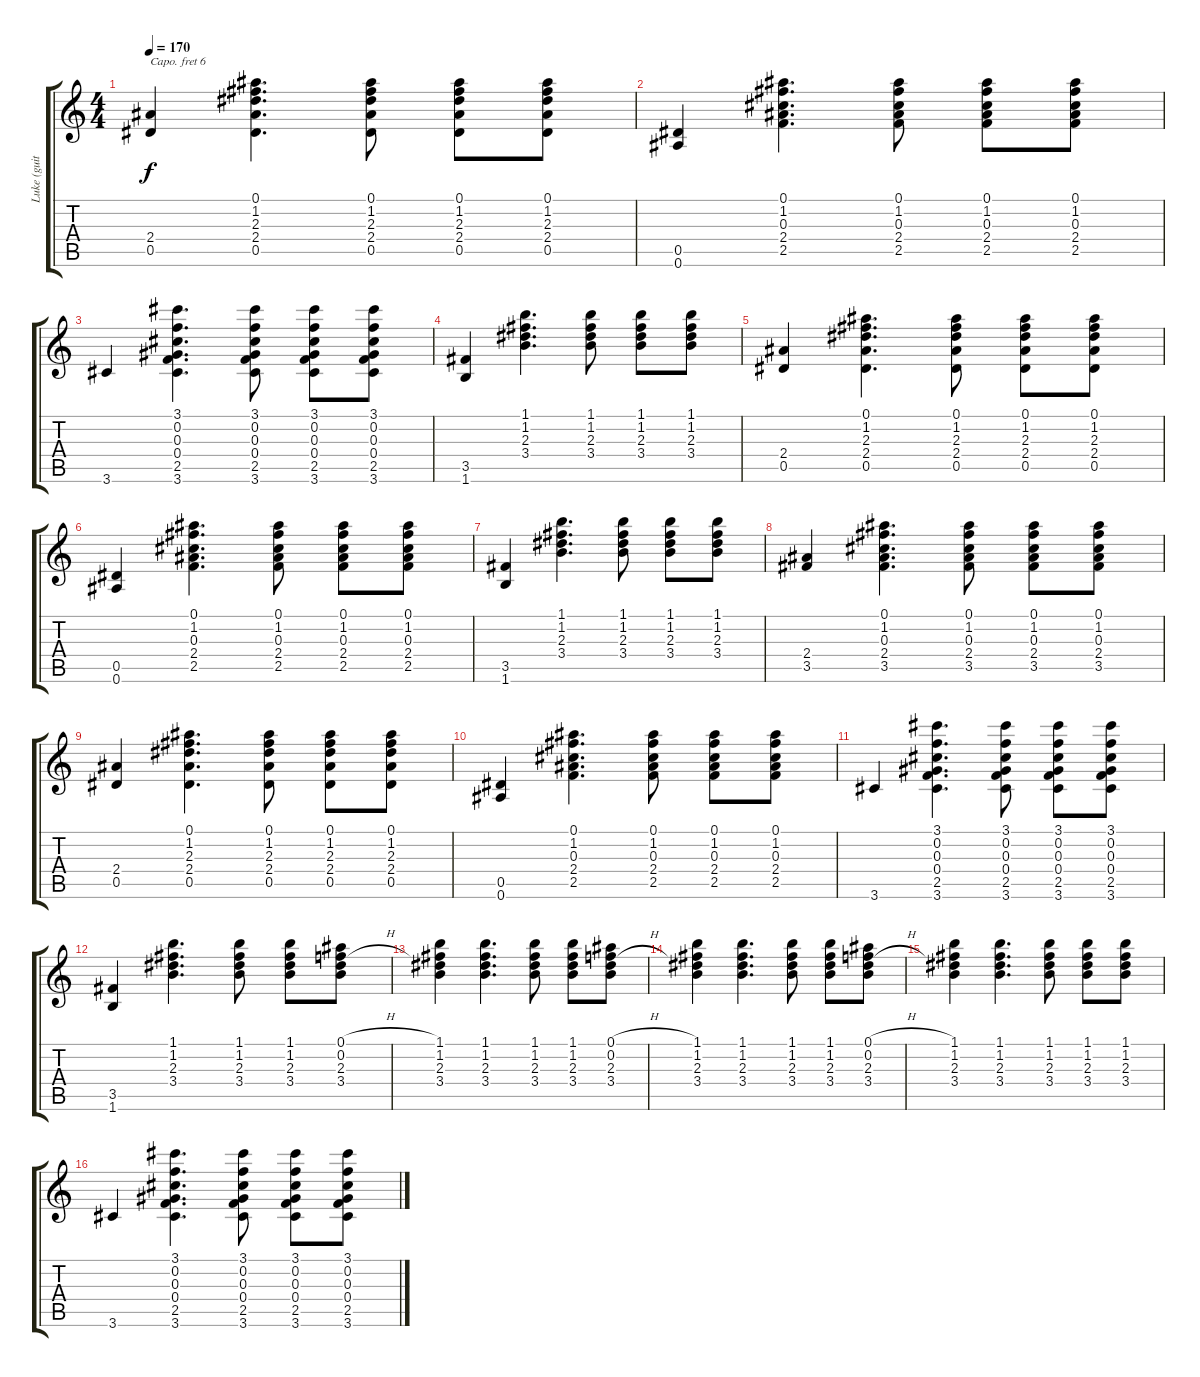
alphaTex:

\track ("Luke (guitar)" "Luke (guit") {instrument acousticguitarsteel}
\staff {score tabs}
\capo 6
\tuning (E4 B3 G3 D3 A2 E2) {hide}
\ts (4 4)
\tempo 170
\clef g2
\ks c
(2.4 0.5).4{dy f} (0.1 1.2 2.3 2.4 0.5).4{d} (0.1 1.2 2.3 2.4 0.5).8 (0.1 1.2 2.3 2.4 0.5).8 (0.1 1.2 2.3 2.4 0.5).8 |
(0.5 0.6).4 (0.1 1.2 0.3 2.4 2.5).4{d} (0.1 1.2 0.3 2.4 2.5).8 (0.1 1.2 0.3 2.4 2.5).8 (0.1 1.2 0.3 2.4 2.5).8 |
3.6.4 (3.1 0.2 0.3 0.4 2.5 3.6).4{d} (3.1 0.2 0.3 0.4 2.5 3.6).8 (3.1 0.2 0.3 0.4 2.5 3.6).8 (3.1 0.2 0.3 0.4 2.5 3.6).8 |
(3.5 1.6).4 (1.1 1.2 2.3 3.4).4{d} (1.1 1.2 2.3 3.4).8 (1.1 1.2 2.3 3.4).8 (1.1 1.2 2.3 3.4).8 |
(2.4 0.5).4 (0.1 1.2 2.3 2.4 0.5).4{d} (0.1 1.2 2.3 2.4 0.5).8 (0.1 1.2 2.3 2.4 0.5).8 (0.1 1.2 2.3 2.4 0.5).8 |
(0.5 0.6).4 (0.1 1.2 0.3 2.4 2.5).4{d} (0.1 1.2 0.3 2.4 2.5).8 (0.1 1.2 0.3 2.4 2.5).8 (0.1 1.2 0.3 2.4 2.5).8 |
(3.5 1.6).4 (1.1 1.2 2.3 3.4).4{d} (1.1 1.2 2.3 3.4).8 (1.1 1.2 2.3 3.4).8 (1.1 1.2 2.3 3.4).8 |
(2.4 3.5).4 (0.1 1.2 0.3 2.4 3.5).4{d} (0.1 1.2 0.3 2.4 3.5).8 (0.1 1.2 0.3 2.4 3.5).8 (0.1 1.2 0.3 2.4 3.5).8 |
(2.4 0.5).4 (0.1 1.2 2.3 2.4 0.5).4{d} (0.1 1.2 2.3 2.4 0.5).8 (0.1 1.2 2.3 2.4 0.5).8 (0.1 1.2 2.3 2.4 0.5).8 |
(0.5 0.6).4 (0.1 1.2 0.3 2.4 2.5).4{d} (0.1 1.2 0.3 2.4 2.5).8 (0.1 1.2 0.3 2.4 2.5).8 (0.1 1.2 0.3 2.4 2.5).8 |
3.6.4 (3.1 0.2 0.3 0.4 2.5 3.6).4{d} (3.1 0.2 0.3 0.4 2.5 3.6).8 (3.1 0.2 0.3 0.4 2.5 3.6).8 (3.1 0.2 0.3 0.4 2.5 3.6).8 |
(3.5 1.6).4 (1.1 1.2 2.3 3.4).4{d} (1.1 1.2 2.3 3.4).8 (1.1 1.2 2.3 3.4).8 (0.1{h} 0.2{h} 2.3 3.4).8 |
(1.1 1.2 2.3 3.4).4 (1.1 1.2 2.3 3.4).4{d} (1.1 1.2 2.3 3.4).8 (1.1 1.2 2.3 3.4).8 (0.1{h} 0.2{h} 2.3 3.4).8 |
(1.1 1.2 2.3 3.4).4 (1.1 1.2 2.3 3.4).4{d} (1.1 1.2 2.3 3.4).8 (1.1 1.2 2.3 3.4).8 (0.1{h} 0.2{h} 2.3 3.4).8 |
(1.1 1.2 2.3 3.4).4 (1.1 1.2 2.3 3.4).4{d} (1.1 1.2 2.3 3.4).8 (1.1 1.2 2.3 3.4).8 (1.1 1.2 2.3 3.4).8 |
3.6.4 (3.1 0.2 0.3 0.4 2.5 3.6).4{d} (3.1 0.2 0.3 0.4 2.5 3.6).8 (3.1 0.2 0.3 0.4 2.5 3.6).8 (3.1 0.2 0.3 0.4 2.5 3.6).8
